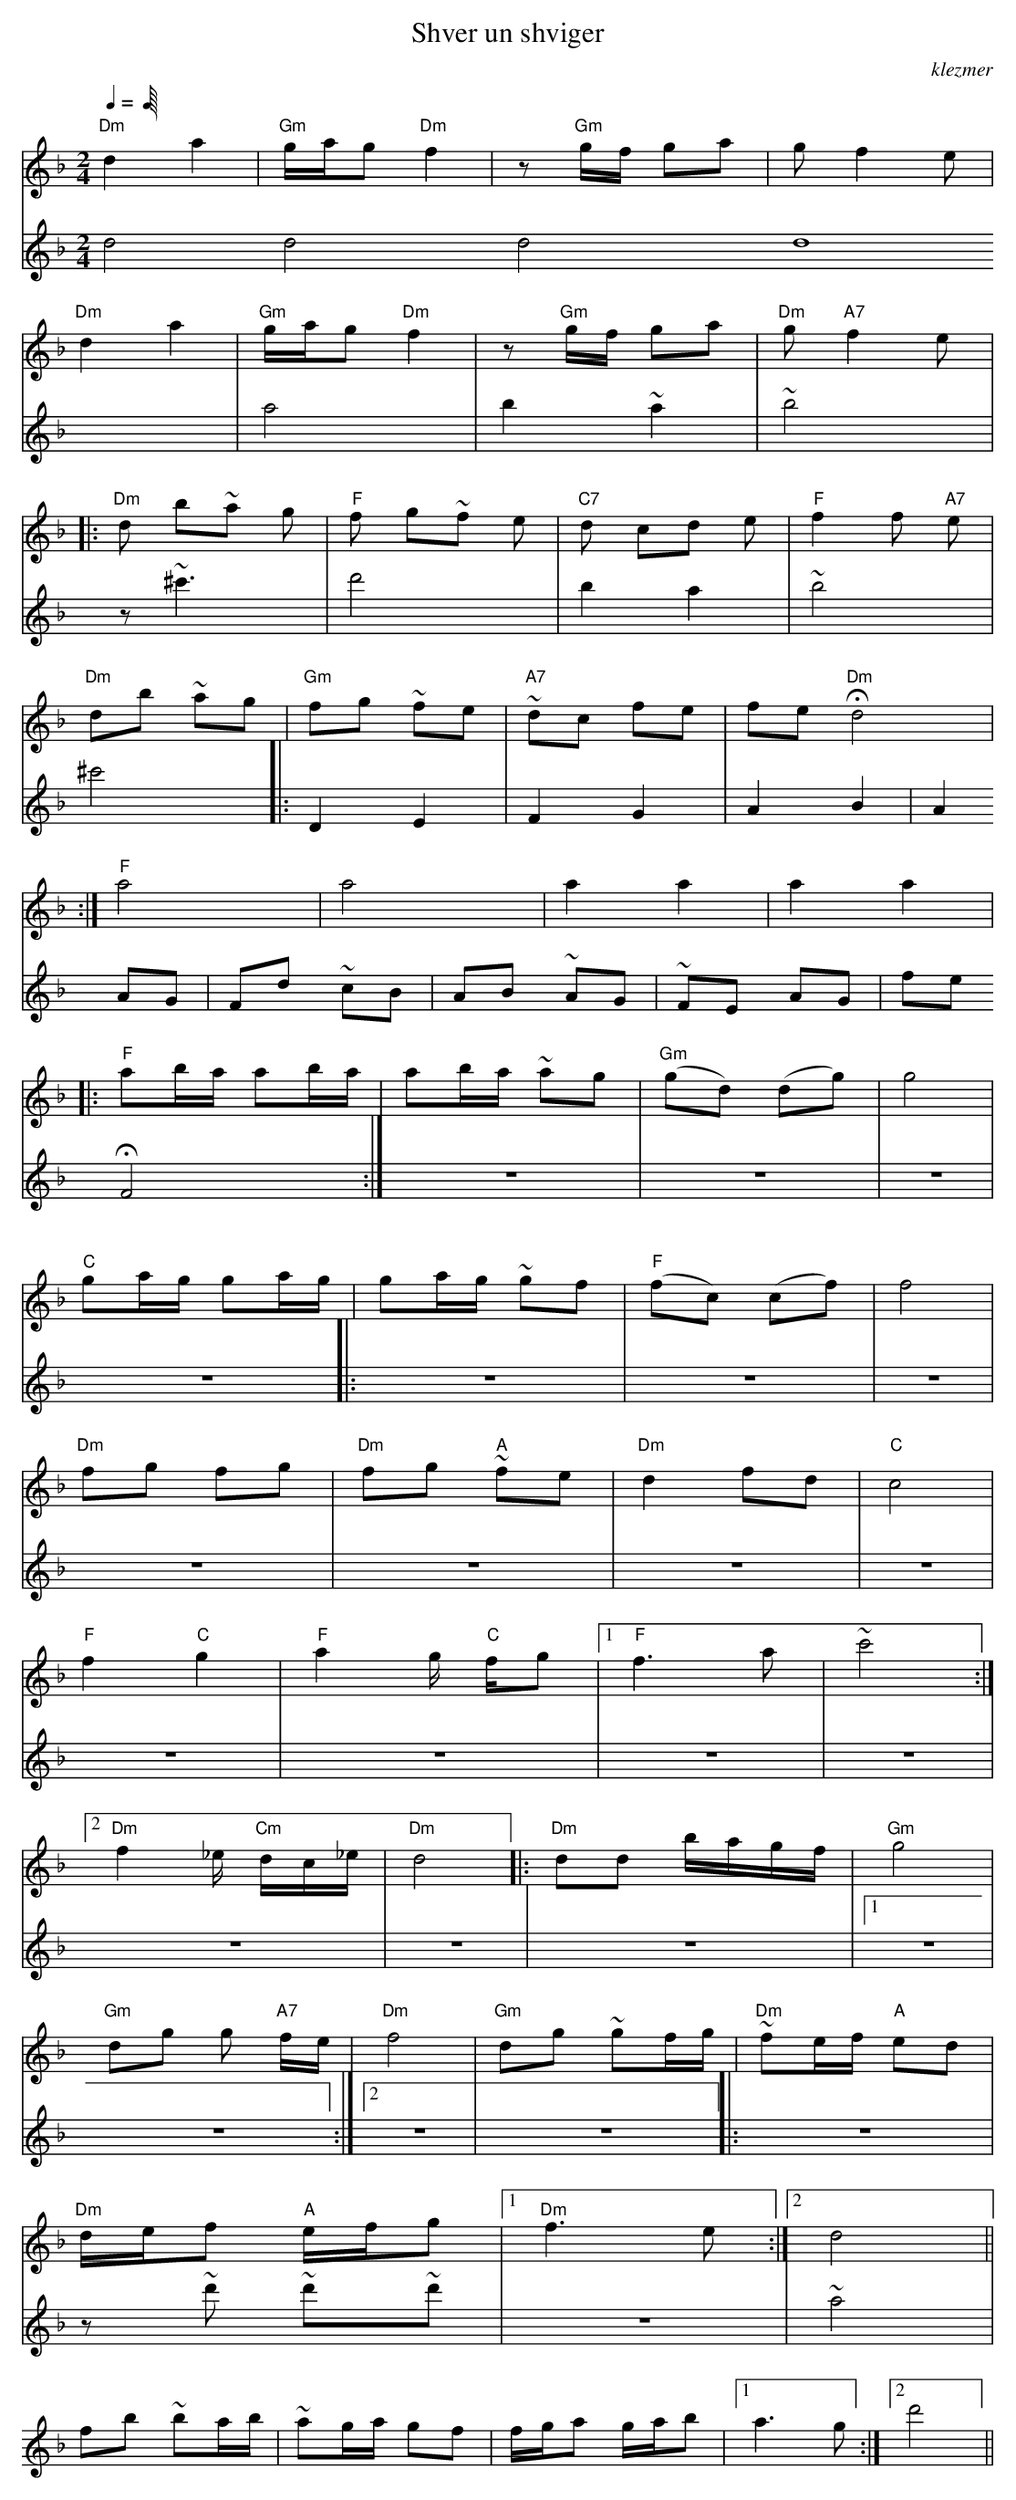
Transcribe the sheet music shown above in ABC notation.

X:1
T:Shver un shviger
O:klezmer
M:2/4
L:1/8
Q:1/4=
K:Dm
V:1
"Dm" d2 a2 |"Gm" g/a/g "Dm" f2 |z"Gm" g/f/ ga |gf2 e|
"Dm" d2 a2 |"Gm" g/a/g "Dm" f2 |z"Gm" g/f/ ga |"Dm" g"A7" f2 e |:
"Dm" d b~a g|"F" f g~f e|"C7" d cd e|"F" f2 f"A7" e |
"Dm" db ~ag |"Gm" fg ~fe |"A7" ~dc fe |fine"Dm" Hd4 |
:|"F" a4 |a4 |a2 a2 |a2 a2 |
|:"F" ab/a/ ab/a/ |ab/a/ ~ag |"Gm" (gd) (dg) |g4 |
"C" ga/g/ ga/g/ |ga/g/ ~gf |"F" (fc) (cf) |f4 |
"Dm" fg fg |"Dm" fg "A" ~fe |"Dm" d2 fd |"C" c4 |
"F" f2 "C" g2 |"F" a2 g/"C" f/g |1 "F" f3 a|~c'4 :|2
"Dm" f2 _e/"Cm" d/c/_e/ |"Dm" d4 || |:"Dm" dd b/a/g/f/ |"Gm" g4 |
"Gm" dg g"A7" f/e/ |"Dm" f4 |"Gm" dg ~gf/g/ |"Dm" ~fe/f/ "A" ed |
"Dm" d/e/f "A" e/f/g |1 "Dm" f3 e:|2 d4 ||
V:2          %2e stem
d4 d4 d4 d8 |a4 |b2 ~a2 |~b4 |
z~^c'3 |d'4 |b2 a2 |~b4 |
^c'4  |:D2 E2 |F2 G2 |A2 B2 |
A2 AG |Fd ~cB |AB ~AG |~FE AG |
fineHF4 :|z4 |z4 |z4 |
z4  |:z4 |z4 |z4 |
z4 |z4 |z4 |z4 |
z4 |z4 |z4 |z4 |
z4 |z4 |z4 |1 z4 |
z4 :|2 z4 |z4 || |:z4 |
z~d' ~d'~d' |z4 |~a4 |fb ~ba/b/ |
~ag/a/ gf |f/g/a g/a/b |1 a3 g:|2 d'4 ||
